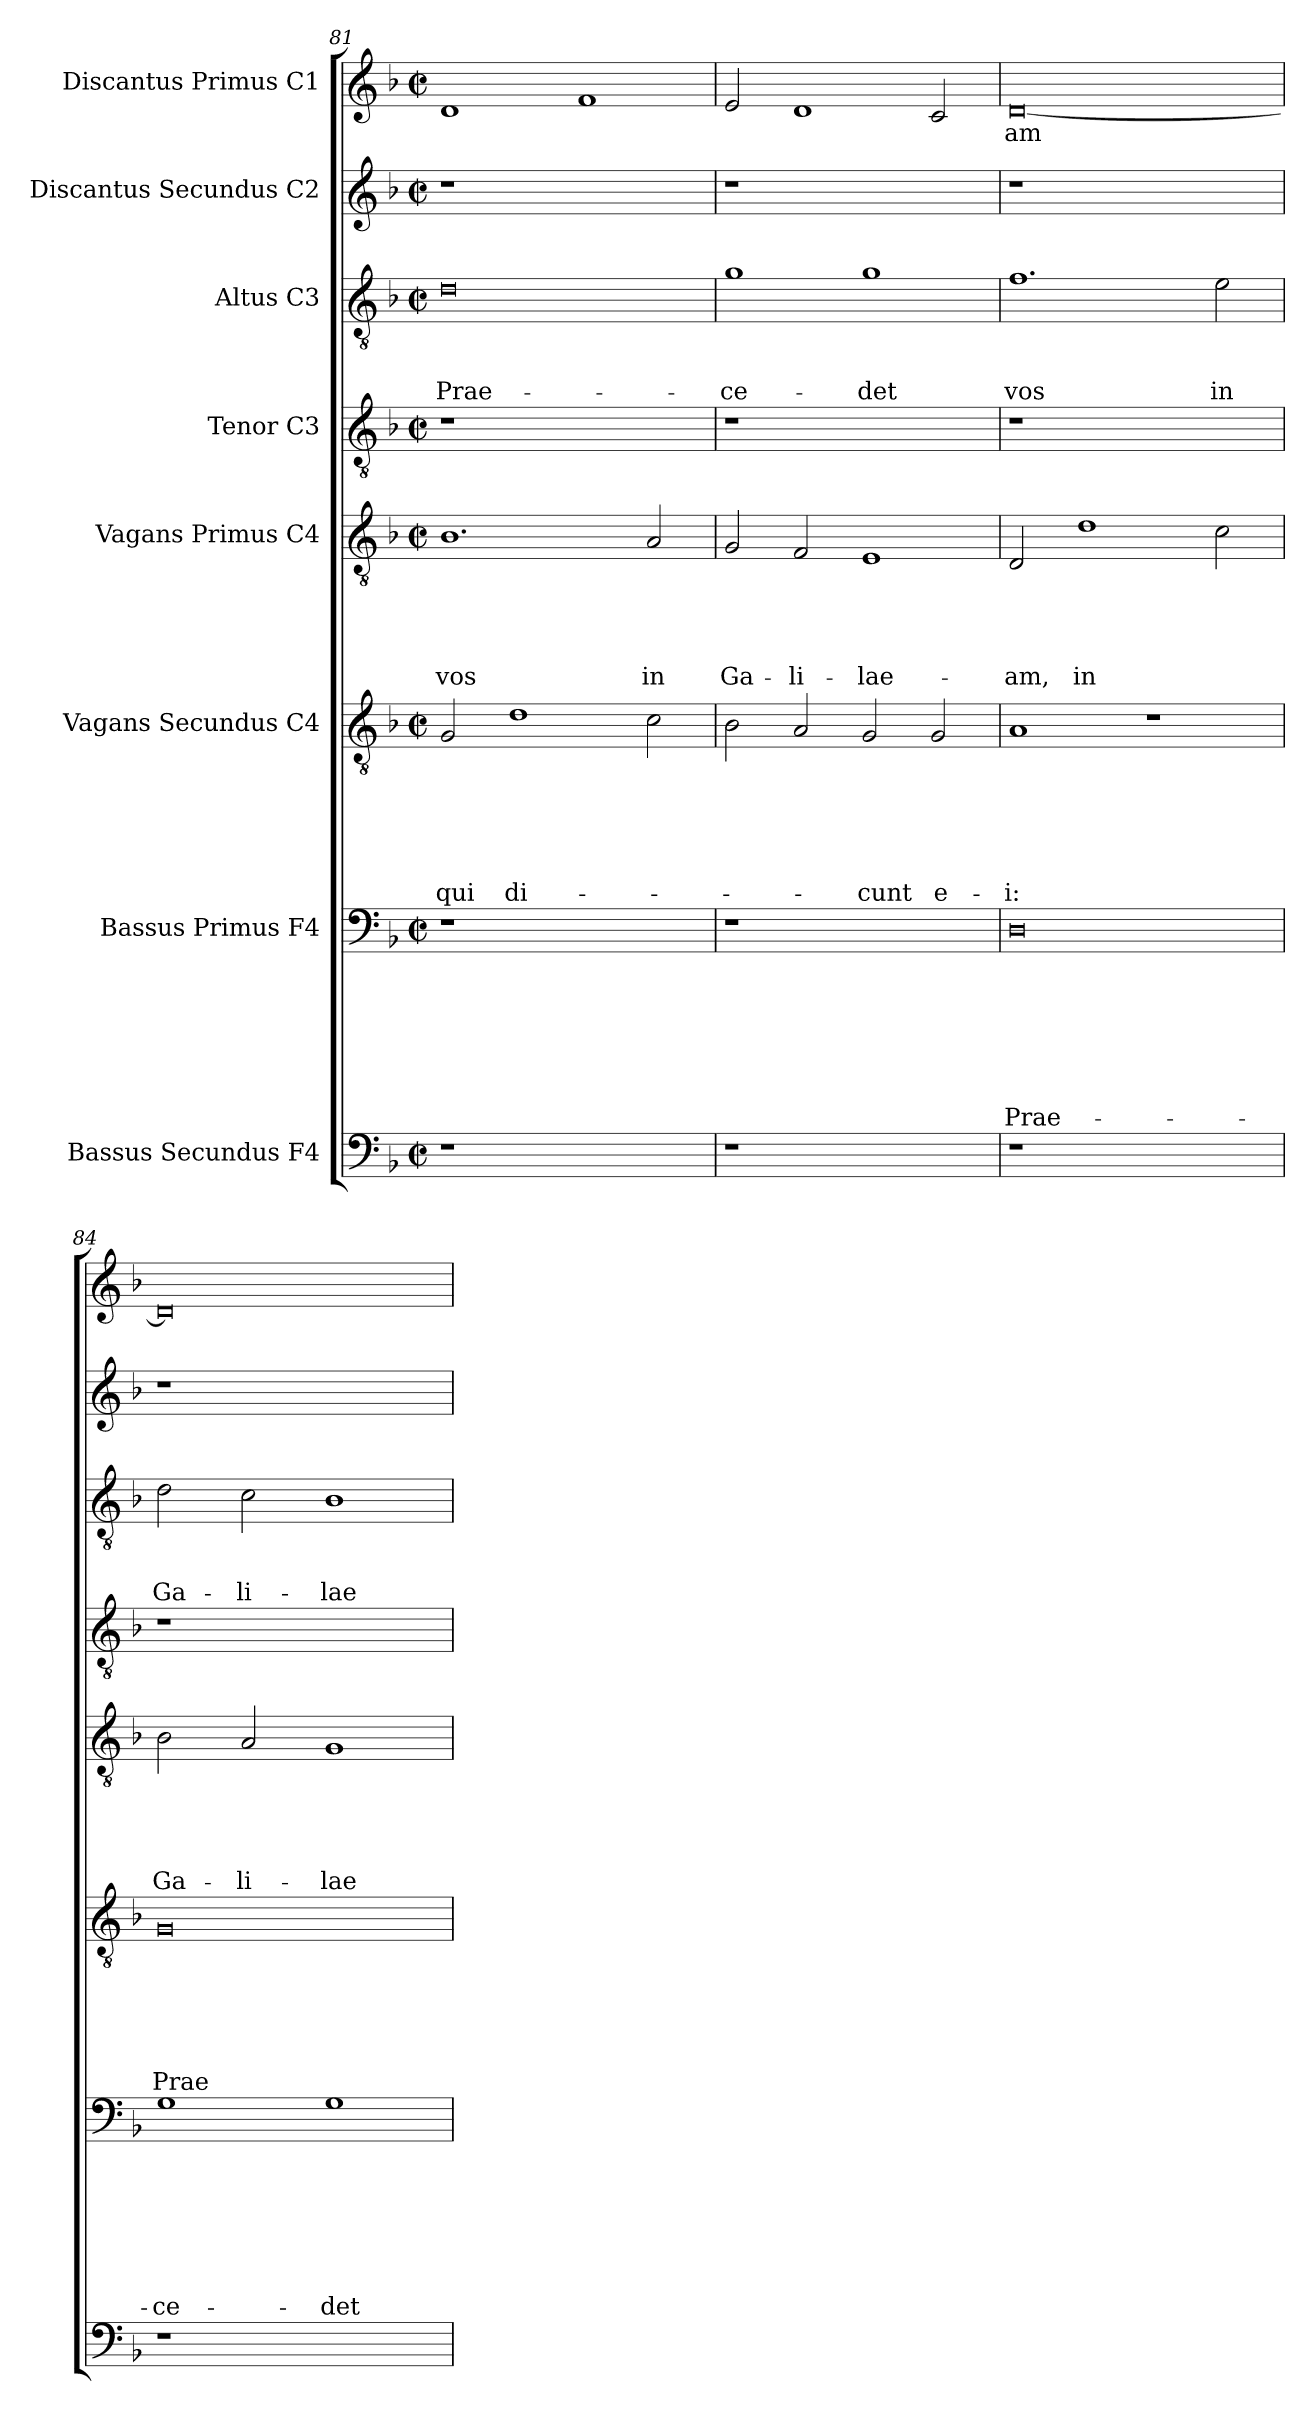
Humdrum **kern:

**kern	**kern	**text	**text	**text	**text	**text	**text	**text	**kern	**text	**text	**text	**text	**text	**text	**kern	**text	**text	**text	**text	**text	**kern	**kern	**text	**text	**text	**kern	**kern	**text
*part8	*part7	*part7	*part7	*part7	*part7	*part7	*part7	*part7	*part6	*part6	*part6	*part6	*part6	*part6	*part6	*part5	*part5	*part5	*part5	*part5	*part5	*part4	*part3	*part3	*part3	*part3	*part2	*part1	*part1
*staff8	*staff7	*staff7	*staff7	*staff7	*staff7	*staff7	*staff7	*staff7	*staff6	*staff6	*staff6	*staff6	*staff6	*staff6	*staff6	*staff5	*staff5	*staff5	*staff5	*staff5	*staff5	*staff4	*staff3	*staff3	*staff3	*staff3	*staff2	*staff1	*staff1
*I"Bassus  Secundus F4	*I"Bassus  Primus  F4	*	*	*	*	*	*	*	*I"Vagans  Secundus C4	*	*	*	*	*	*	*I"Vagans  Primus  C4	*	*	*	*	*	*I"Tenor C3	*I"Altus C3	*	*	*	*I"Discantus  Secundus C2	*I"Discantus  Primus C1	*
*clefF4	*clefF4	*	*	*	*	*	*	*	*clefGv2	*	*	*	*	*	*	*clefGv2	*	*	*	*	*	*clefGv2	*clefGv2	*	*	*	*clefG2	*clefG2	*
*k[b-]	*k[b-]	*	*	*	*	*	*	*	*k[b-]	*	*	*	*	*	*	*k[b-]	*	*	*	*	*	*k[b-]	*k[b-]	*	*	*	*k[b-]	*k[b-]	*
*F:	*F:	*	*	*	*	*	*	*	*F:	*	*	*	*	*	*	*F:	*	*	*	*	*	*F:	*F:	*	*	*	*F:	*F:	*
*M2/2	*M2/2	*	*	*	*	*	*	*	*M2/2	*	*	*	*	*	*	*M2/2	*	*	*	*	*	*M2/2	*M2/2	*	*	*	*M2/2	*M2/2	*
*met(c|)	*met(c|)	*	*	*	*	*	*	*	*met(c|)	*	*	*	*	*	*	*met(c|)	*	*	*	*	*	*met(c|)	*met(c|)	*	*	*	*met(c|)	*met(c|)	*
=81	=81	=81	=81	=81	=81	=81	=81	=81	=81	=81	=81	=81	=81	=81	=81	=81	=81	=81	=81	=81	=81	=81	=81	=81	=81	=81	=81	=81	=81
1r	1r	.	.	.	.	.	.	.	2G/	.	.	.	.	.	qui	1.B-	.	.	.	.	vos	1r	0d	.	.	Prae-	1r	1d	.
.	.	.	.	.	.	.	.	.	1d	.	.	.	.	.	di-	.	.	.	.	.	.	.	.	.	.	.	.	.	.
1ryy	1ryy	.	.	.	.	.	.	.	.	.	.	.	.	.	.	.	.	.	.	.	.	1ryy	.	.	.	.	1ryy	1f	.
.	.	.	.	.	.	.	.	.	2c\	.	.	.	.	.	.	2A/	.	.	.	.	in	.	.	.	.	.	.	.	.
=82	=82	=82	=82	=82	=82	=82	=82	=82	=82	=82	=82	=82	=82	=82	=82	=82	=82	=82	=82	=82	=82	=82	=82	=82	=82	=82	=82	=82	=82
1r	1r	.	.	.	.	.	.	.	2B-\	.	.	.	.	.	.	2G/	.	.	.	.	Ga-	1r	1g	.	.	-ce-	1r	2e/	.
.	.	.	.	.	.	.	.	.	2A/	.	.	.	.	.	.	2F/	.	.	.	.	-li-	.	.	.	.	.	.	1d	.
1ryy	1ryy	.	.	.	.	.	.	.	2G/	.	.	.	.	.	-cunt	1E	.	.	.	.	-lae-	1ryy	1g	.	.	-det	1ryy	.	.
.	.	.	.	.	.	.	.	.	2G/	.	.	.	.	.	e-	.	.	.	.	.	.	.	.	.	.	.	.	2c/	.
!!LO:LB:g=z
=83	=83	=83	=83	=83	=83	=83	=83	=83	=83	=83	=83	=83	=83	=83	=83	=83	=83	=83	=83	=83	=83	=83	=83	=83	=83	=83	=83	=83	=83
1r	0D	.	.	.	.	.	.	Prae-	1A	.	.	.	.	.	-i:	2D/	.	.	.	.	-am,	1r	1.f	.	.	vos	1r	[0d	-am
.	.	.	.	.	.	.	.	.	.	.	.	.	.	.	.	1d	.	.	.	.	in	.	.	.	.	.	.	.	.
1ryy	.	.	.	.	.	.	.	.	1r	.	.	.	.	.	.	.	.	.	.	.	.	1ryy	.	.	.	.	1ryy	.	.
.	.	.	.	.	.	.	.	.	.	.	.	.	.	.	.	2c\	.	.	.	.	.	.	2e\	.	.	in	.	.	.
=84	=84	=84	=84	=84	=84	=84	=84	=84	=84	=84	=84	=84	=84	=84	=84	=84	=84	=84	=84	=84	=84	=84	=84	=84	=84	=84	=84	=84	=84
1r	1G	.	.	.	.	.	.	-ce-	0G	.	.	.	.	.	Prae-	2B-\	.	.	.	.	Ga-	1r	2d\	.	.	Ga-	1r	0d]	.
.	.	.	.	.	.	.	.	.	.	.	.	.	.	.	.	2A/	.	.	.	.	-li-	.	2c\	.	.	-li-	.	.	.
1ryy	1G	.	.	.	.	.	.	-det	.	.	.	.	.	.	.	1G	.	.	.	.	-lae-	1ryy	1B-	.	.	-lae-	1ryy	.	.
=	=	=	=	=	=	=	=	=	=	=	=	=	=	=	=	=	=	=	=	=	=	=	=	=	=	=	=	=	=
*-	*-	*-	*-	*-	*-	*-	*-	*-	*-	*-	*-	*-	*-	*-	*-	*-	*-	*-	*-	*-	*-	*-	*-	*-	*-	*-	*-	*-	*-
